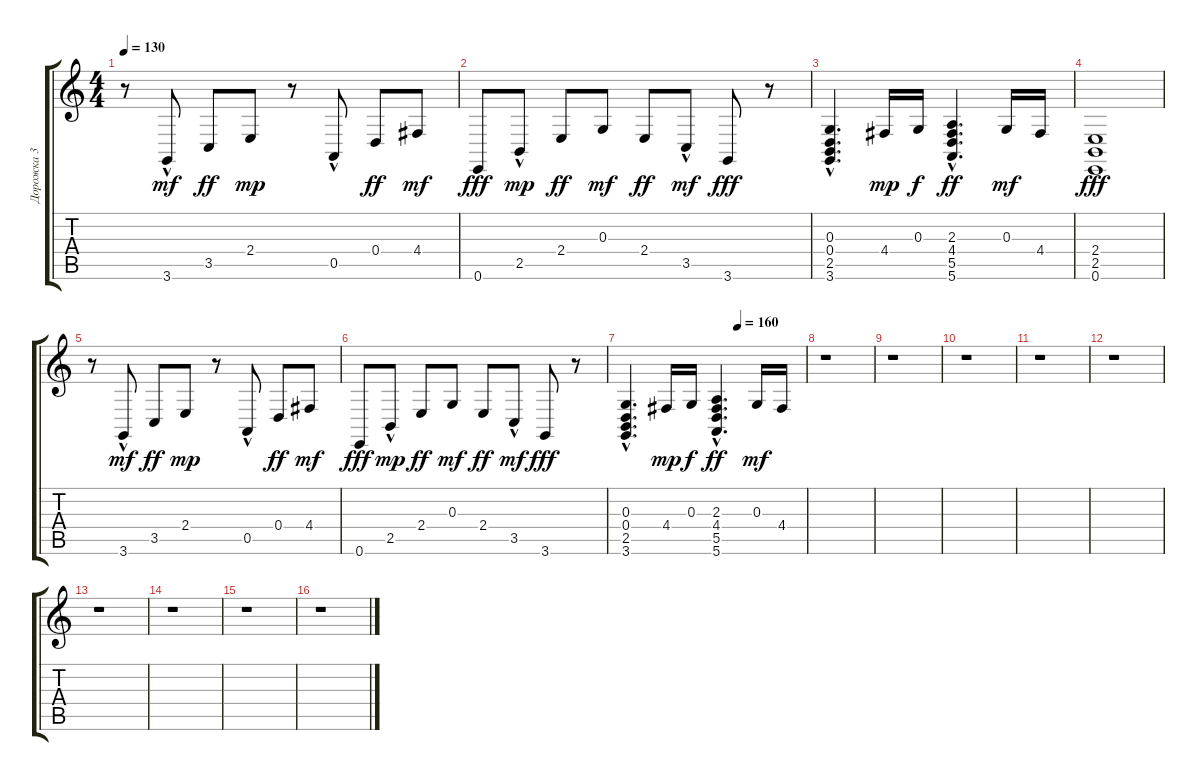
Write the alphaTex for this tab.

\track ("Дорожка 3" "Дорожка 3") {instrument brightacousticpiano}
\staff {score tabs}
\tuning (E4 B3 G3 D3 A2 E2) {hide}
\ts (4 4)
\tempo 130
\clef g2
\ks c
r.8{dy mf} 3.6{hac}.8 3.5.8{dy ff} 2.4.8{dy mp} r.8 0.5{hac}.8 0.4.8{dy ff} 4.4.8{dy mf} |
0.6.8{dy fff} 2.5{hac}.8{dy mp} 2.4.8{dy ff} 0.3.8{dy mf} 2.4.8{dy ff} 3.5{hac}.8{dy mf} 3.6.8{dy fff} r.8 |
(0.3{hac} 0.4{hac} 2.5{hac} 3.6{hac}).4{d} 4.4.16{dy mp} 0.3.16{dy f} (2.3{hac} 4.4{hac} 5.5{hac} 5.6{hac}).4{d dy ff} 0.3.16{dy mf} 4.4.16 |
(2.4 2.5 0.6).1{dy fff} |
r.8 3.6{hac}.8{dy mf} 3.5.8{dy ff} 2.4.8{dy mp} r.8 0.5{hac}.8 0.4.8{dy ff} 4.4.8{dy mf} |
0.6.8{dy fff} 2.5{hac}.8{dy mp} 2.4.8{dy ff} 0.3.8{dy mf} 2.4.8{dy ff} 3.5{hac}.8{dy mf} 3.6.8{dy fff} r.8 |
\tempo (160 0.625)
(0.3{hac} 0.4{hac} 2.5{hac} 3.6{hac}).4{d} 4.4.16{dy mp} 0.3.16{dy f} (2.3{hac} 4.4{hac} 5.5{hac} 5.6{hac}).4{d dy ff} 0.3.16{dy mf} 4.4.16 |
r.1 |
r.1 |
r.1 |
r.1 |
r.1 |
r.1 |
r.1 |
r.1 |
r.1
